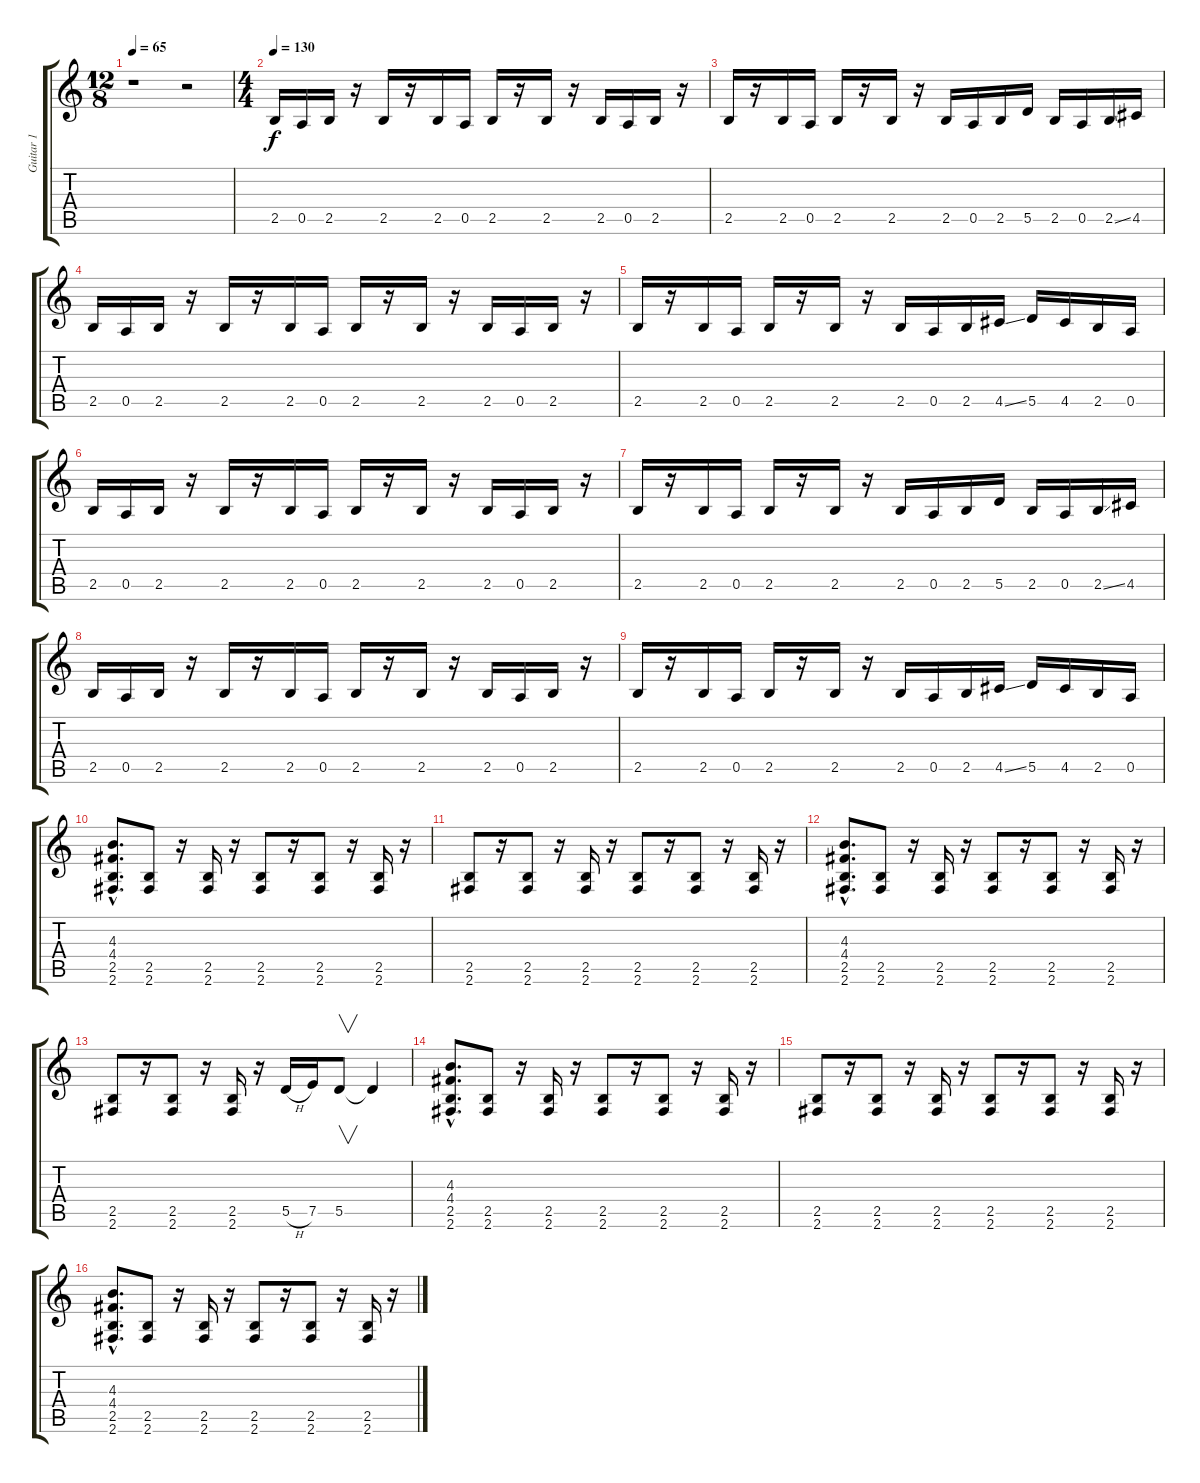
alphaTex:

\track ("Guitar 1" "Guitar 1") {instrument overdrivenguitar}
\staff {score tabs}
\tuning (E4 B3 G3 D3 A2 E2) {hide}
\ts (12 8)
\tempo 65
\clef g2
\ks c
r.1{dy f} r.2 |
\ts (4 4)
\tempo 130
2.5.16{balance 13} 0.5.16 2.5.16 r.16 2.5.16 r.16 2.5.16 0.5.16 2.5.16 r.16 2.5.16 r.16 2.5.16 0.5.16 2.5.16 r.16 |
2.5.16 r.16 2.5.16 0.5.16 2.5.16 r.16 2.5.16 r.16 2.5.16 0.5.16 2.5.16 5.5.16 2.5.16 0.5.16 2.5{ss}.16 4.5.16 |
2.5.16 0.5.16 2.5.16 r.16 2.5.16 r.16 2.5.16 0.5.16 2.5.16 r.16 2.5.16 r.16 2.5.16 0.5.16 2.5.16 r.16 |
2.5.16 r.16 2.5.16 0.5.16 2.5.16 r.16 2.5.16 r.16 2.5.16 0.5.16 2.5.16 4.5{ss}.16 5.5.16 4.5.16 2.5.16 0.5.16 |
2.5.16 0.5.16 2.5.16 r.16 2.5.16 r.16 2.5.16 0.5.16 2.5.16 r.16 2.5.16 r.16 2.5.16 0.5.16 2.5.16 r.16 |
2.5.16 r.16 2.5.16 0.5.16 2.5.16 r.16 2.5.16 r.16 2.5.16 0.5.16 2.5.16 5.5.16 2.5.16 0.5.16 2.5{ss}.16 4.5.16 |
2.5.16 0.5.16 2.5.16 r.16 2.5.16 r.16 2.5.16 0.5.16 2.5.16 r.16 2.5.16 r.16 2.5.16 0.5.16 2.5.16 r.16 |
2.5.16 r.16 2.5.16 0.5.16 2.5.16 r.16 2.5.16 r.16 2.5.16 0.5.16 2.5.16 4.5{ss}.16 5.5.16 4.5.16 2.5.16 0.5.16 |
(4.3{hac} 4.4{hac} 2.5{hac} 2.6{hac}).8{d} (2.5 2.6).8 r.16 (2.5 2.6).16 r.16 (2.5 2.6).8 r.16 (2.5 2.6).8 r.16 (2.5 2.6).16 r.16 |
(2.5 2.6).8 r.16 (2.5 2.6).8 r.16 (2.5 2.6).16 r.16 (2.5 2.6).8 r.16 (2.5 2.6).8 r.16 (2.5 2.6).16 r.16 |
(4.3{hac} 4.4{hac} 2.5{hac} 2.6{hac}).8{d} (2.5 2.6).8 r.16 (2.5 2.6).16 r.16 (2.5 2.6).8 r.16 (2.5 2.6).8 r.16 (2.5 2.6).16 r.16 |
(2.5 2.6).8 r.16 (2.5 2.6).8 r.16 (2.5 2.6).16 r.16 5.5{h}.16 7.5.16 5.5.8{v} 5.5{t}.4 |
(4.3{hac} 4.4{hac} 2.5{hac} 2.6{hac}).8{d} (2.5 2.6).8 r.16 (2.5 2.6).16 r.16 (2.5 2.6).8 r.16 (2.5 2.6).8 r.16 (2.5 2.6).16 r.16 |
(2.5 2.6).8 r.16 (2.5 2.6).8 r.16 (2.5 2.6).16 r.16 (2.5 2.6).8 r.16 (2.5 2.6).8 r.16 (2.5 2.6).16 r.16 |
(4.3{hac} 4.4{hac} 2.5{hac} 2.6{hac}).8{d} (2.5 2.6).8 r.16 (2.5 2.6).16 r.16 (2.5 2.6).8 r.16 (2.5 2.6).8 r.16 (2.5 2.6).16 r.16
